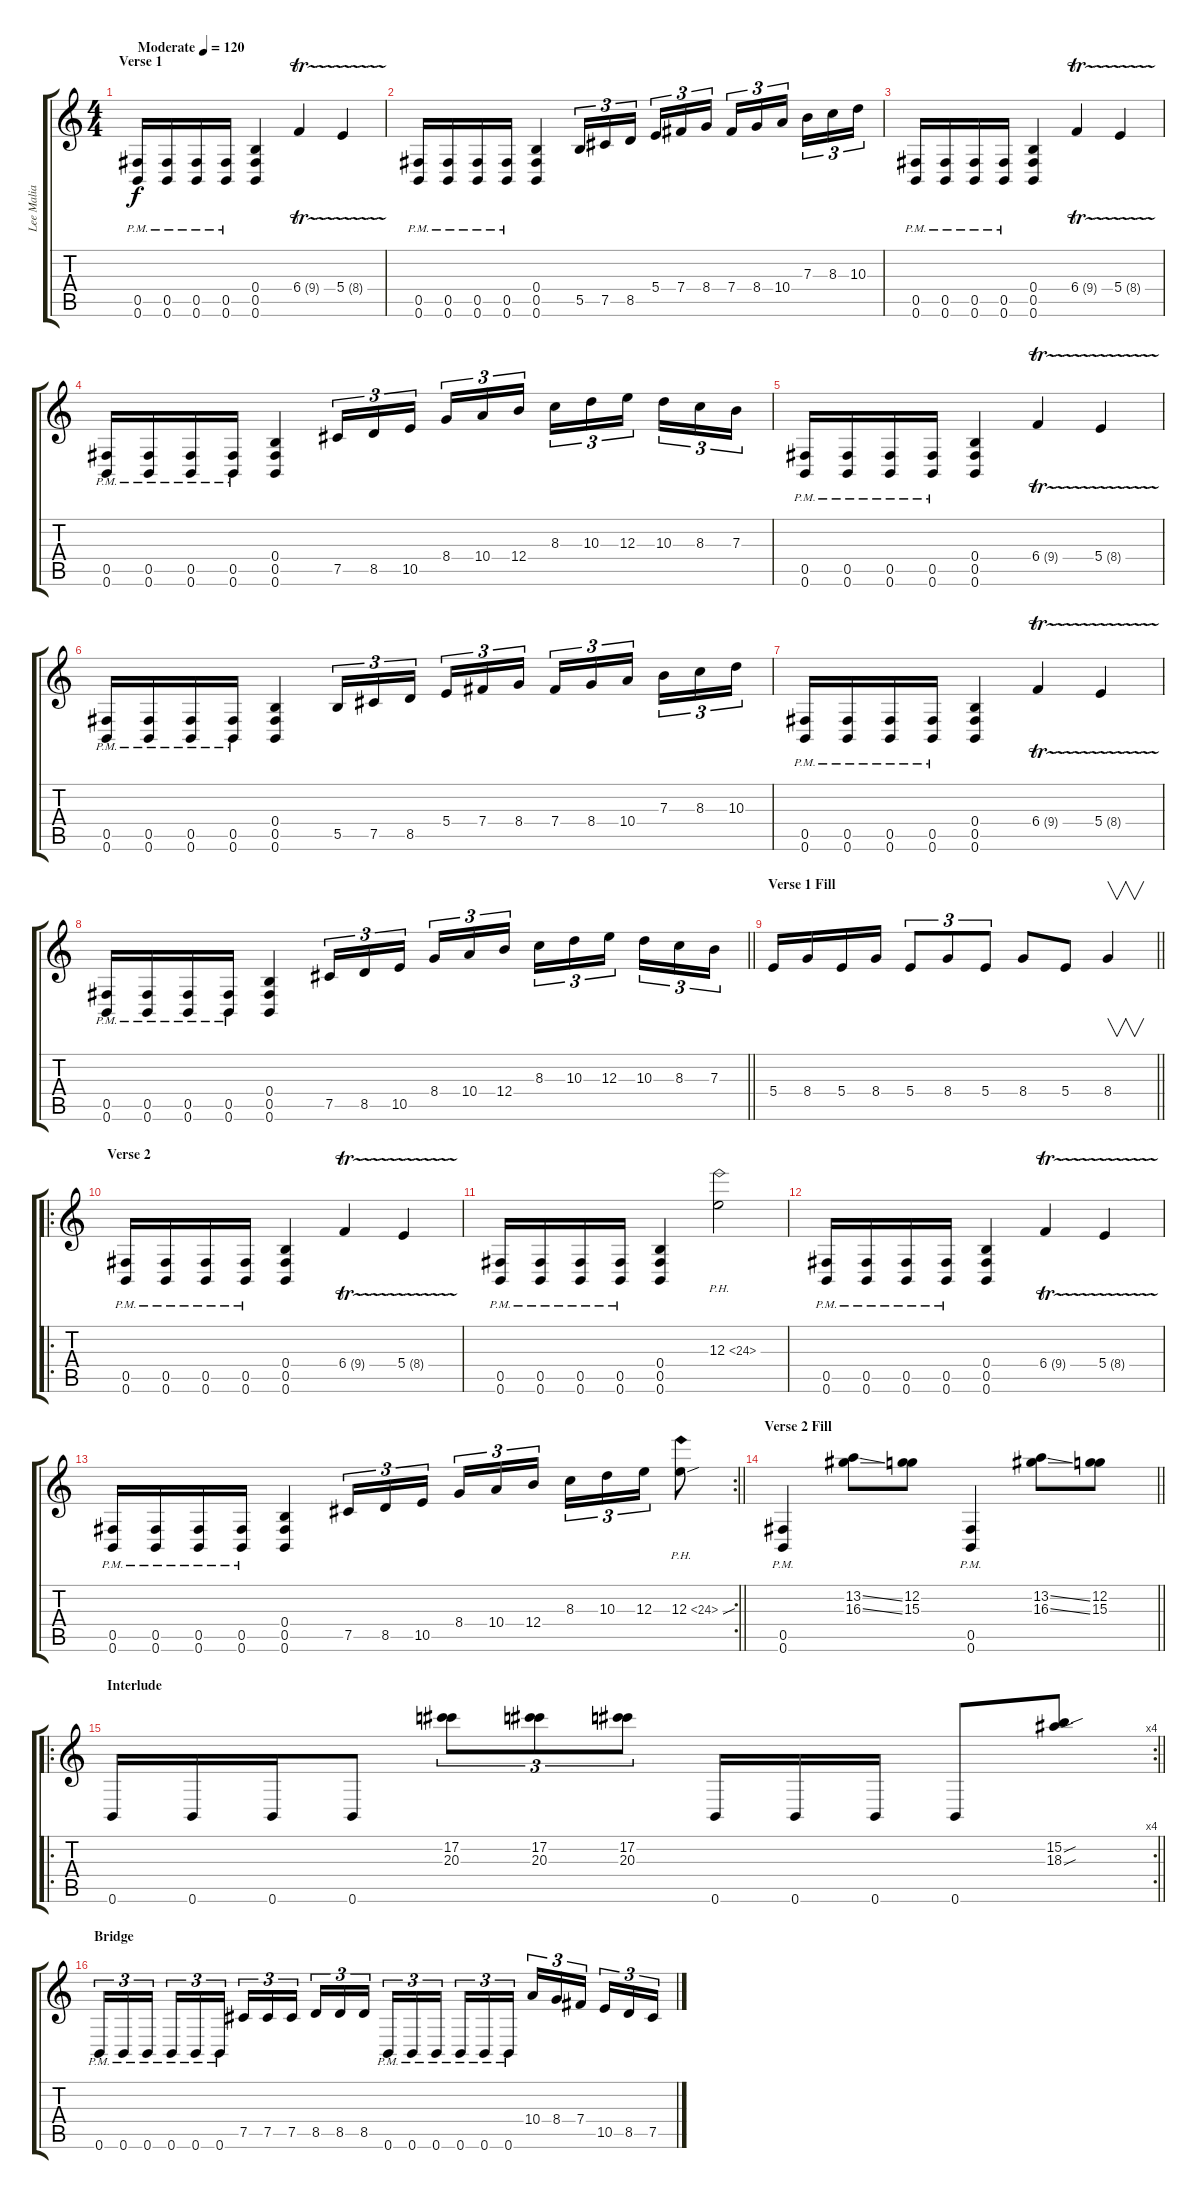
\track ("Lee Malia" "Lee Malia") {instrument distortionguitar}
\staff {score tabs}
\tuning (Db4 Ab3 E3 B2 Gb2 B1) {hide}
\ts (4 4)
\section ("" "Verse 1")
\tempo (120 "Moderate")
\clef g2
\ks c
(0.5{pm} 0.6{pm}).16{dy f instrument distortionguitar} (0.5{pm} 0.6{pm}).16 (0.5{pm} 0.6{pm}).16 (0.5{pm} 0.6{pm}).16 (0.4 0.5 0.6).4 6.4{tr (9 32)}.4 5.4{tr (8 32)}.4 |
(0.5{pm} 0.6{pm}).16 (0.5{pm} 0.6{pm}).16 (0.5{pm} 0.6{pm}).16 (0.5{pm} 0.6{pm}).16 (0.4 0.5 0.6).4 5.5.16{tu (3 2)} 7.5.16{tu (3 2)} 8.5.16{tu (3 2) beam splitsecondary} 5.4.16{tu (3 2)} 7.4.16{tu (3 2)} 8.4.16{tu (3 2)} 7.4.16{tu (3 2)} 8.4.16{tu (3 2)} 10.4.16{tu (3 2) beam splitsecondary} 7.3.16{tu (3 2)} 8.3.16{tu (3 2)} 10.3.16{tu (3 2)} |
(0.5{pm} 0.6{pm}).16 (0.5{pm} 0.6{pm}).16 (0.5{pm} 0.6{pm}).16 (0.5{pm} 0.6{pm}).16 (0.4 0.5 0.6).4 6.4{tr (9 32)}.4 5.4{tr (8 32)}.4 |
(0.5{pm} 0.6{pm}).16 (0.5{pm} 0.6{pm}).16 (0.5{pm} 0.6{pm}).16 (0.5{pm} 0.6{pm}).16 (0.4 0.5 0.6).4 7.5.16{tu (3 2)} 8.5.16{tu (3 2)} 10.5.16{tu (3 2) beam splitsecondary} 8.4.16{tu (3 2)} 10.4.16{tu (3 2)} 12.4.16{tu (3 2)} 8.3.16{tu (3 2)} 10.3.16{tu (3 2)} 12.3.16{tu (3 2) beam splitsecondary} 10.3.16{tu (3 2)} 8.3.16{tu (3 2)} 7.3.16{tu (3 2)} |
(0.5{pm} 0.6{pm}).16 (0.5{pm} 0.6{pm}).16 (0.5{pm} 0.6{pm}).16 (0.5{pm} 0.6{pm}).16 (0.4 0.5 0.6).4 6.4{tr (9 32)}.4 5.4{tr (8 32)}.4 |
(0.5{pm} 0.6{pm}).16 (0.5{pm} 0.6{pm}).16 (0.5{pm} 0.6{pm}).16 (0.5{pm} 0.6{pm}).16 (0.4 0.5 0.6).4 5.5.16{tu (3 2)} 7.5.16{tu (3 2)} 8.5.16{tu (3 2) beam splitsecondary} 5.4.16{tu (3 2)} 7.4.16{tu (3 2)} 8.4.16{tu (3 2)} 7.4.16{tu (3 2)} 8.4.16{tu (3 2)} 10.4.16{tu (3 2) beam splitsecondary} 7.3.16{tu (3 2)} 8.3.16{tu (3 2)} 10.3.16{tu (3 2)} |
(0.5{pm} 0.6{pm}).16 (0.5{pm} 0.6{pm}).16 (0.5{pm} 0.6{pm}).16 (0.5{pm} 0.6{pm}).16 (0.4 0.5 0.6).4 6.4{tr (9 32)}.4 5.4{tr (8 32)}.4 |
\barLineRight lightlight
(0.5{pm} 0.6{pm}).16 (0.5{pm} 0.6{pm}).16 (0.5{pm} 0.6{pm}).16 (0.5{pm} 0.6{pm}).16 (0.4 0.5 0.6).4 7.5.16{tu (3 2)} 8.5.16{tu (3 2)} 10.5.16{tu (3 2) beam splitsecondary} 8.4.16{tu (3 2)} 10.4.16{tu (3 2)} 12.4.16{tu (3 2)} 8.3.16{tu (3 2)} 10.3.16{tu (3 2)} 12.3.16{tu (3 2) beam splitsecondary} 10.3.16{tu (3 2)} 8.3.16{tu (3 2)} 7.3.16{tu (3 2)} |
\section ("" "Verse 1 Fill")
\barLineRight lightlight
5.4.16 8.4.16 5.4.16 8.4.16 5.4.8{tu (3 2)} 8.4.8{tu (3 2)} 5.4.8{tu (3 2)} 8.4.8 5.4.8 8.4.4{v} |
\ro
\section ("" "Verse 2")
(0.5{pm} 0.6{pm}).16 (0.5{pm} 0.6{pm}).16 (0.5{pm} 0.6{pm}).16 (0.5{pm} 0.6{pm}).16 (0.4 0.5 0.6).4 6.4{tr (9 32)}.4 5.4{tr (8 32)}.4 |
(0.5{pm} 0.6{pm}).16 (0.5{pm} 0.6{pm}).16 (0.5{pm} 0.6{pm}).16 (0.5{pm} 0.6{pm}).16 (0.4 0.5 0.6).4 12.3{ph 12}.2 |
(0.5{pm} 0.6{pm}).16 (0.5{pm} 0.6{pm}).16 (0.5{pm} 0.6{pm}).16 (0.5{pm} 0.6{pm}).16 (0.4 0.5 0.6).4 6.4{tr (9 32)}.4 5.4{tr (8 32)}.4 |
\rc 2
\barLineRight lightlight
(0.5{pm} 0.6{pm}).16 (0.5{pm} 0.6{pm}).16 (0.5{pm} 0.6{pm}).16 (0.5{pm} 0.6{pm}).16 (0.4 0.5 0.6).4 7.5.16{tu (3 2)} 8.5.16{tu (3 2)} 10.5.16{tu (3 2) beam splitsecondary} 8.4.16{tu (3 2)} 10.4.16{tu (3 2)} 12.4.16{tu (3 2)} 8.3.16{tu (3 2)} 10.3.16{tu (3 2)} 12.3.16{tu (3 2)} 12.3{ph 12 sou}.8 |
\section ("" "Verse 2 Fill")
\barLineRight lightlight
(0.5{pm} 0.6{pm}).4 (13.2{ss} 16.3{ss}).8 (12.2 15.3).8 (0.5{pm} 0.6{pm}).4 (13.2{ss} 16.3{ss}).8 (12.2 15.3).8 |
\ro
\rc 4
\section ("" "Interlude")
\barLineRight lightlight
0.6.16 0.6.16 0.6.16 0.6.8 (17.2 20.3).8{tu (3 2)} (17.2 20.3).8{tu (3 2)} (17.2 20.3).8{tu (3 2)} 0.6.16 0.6.16 0.6.16 0.6.8 (15.2{sou} 18.3{sou}).8 |
\section ("" "Bridge")
0.6{pm}.16{tu (3 2)} 0.6{pm}.16{tu (3 2)} 0.6{pm}.16{tu (3 2) beam splitsecondary} 0.6{pm}.16{tu (3 2)} 0.6{pm}.16{tu (3 2)} 0.6{pm}.16{tu (3 2)} 7.5.16{tu (3 2)} 7.5.16{tu (3 2)} 7.5.16{tu (3 2) beam splitsecondary} 8.5.16{tu (3 2)} 8.5.16{tu (3 2)} 8.5.16{tu (3 2)} 0.6{pm}.16{tu (3 2)} 0.6{pm}.16{tu (3 2)} 0.6{pm}.16{tu (3 2) beam splitsecondary} 0.6{pm}.16{tu (3 2)} 0.6{pm}.16{tu (3 2)} 0.6{pm}.16{tu (3 2)} 10.4.16{tu (3 2)} 8.4.16{tu (3 2)} 7.4.16{tu (3 2) beam splitsecondary} 10.5.16{tu (3 2)} 8.5.16{tu (3 2)} 7.5.16{tu (3 2)}
